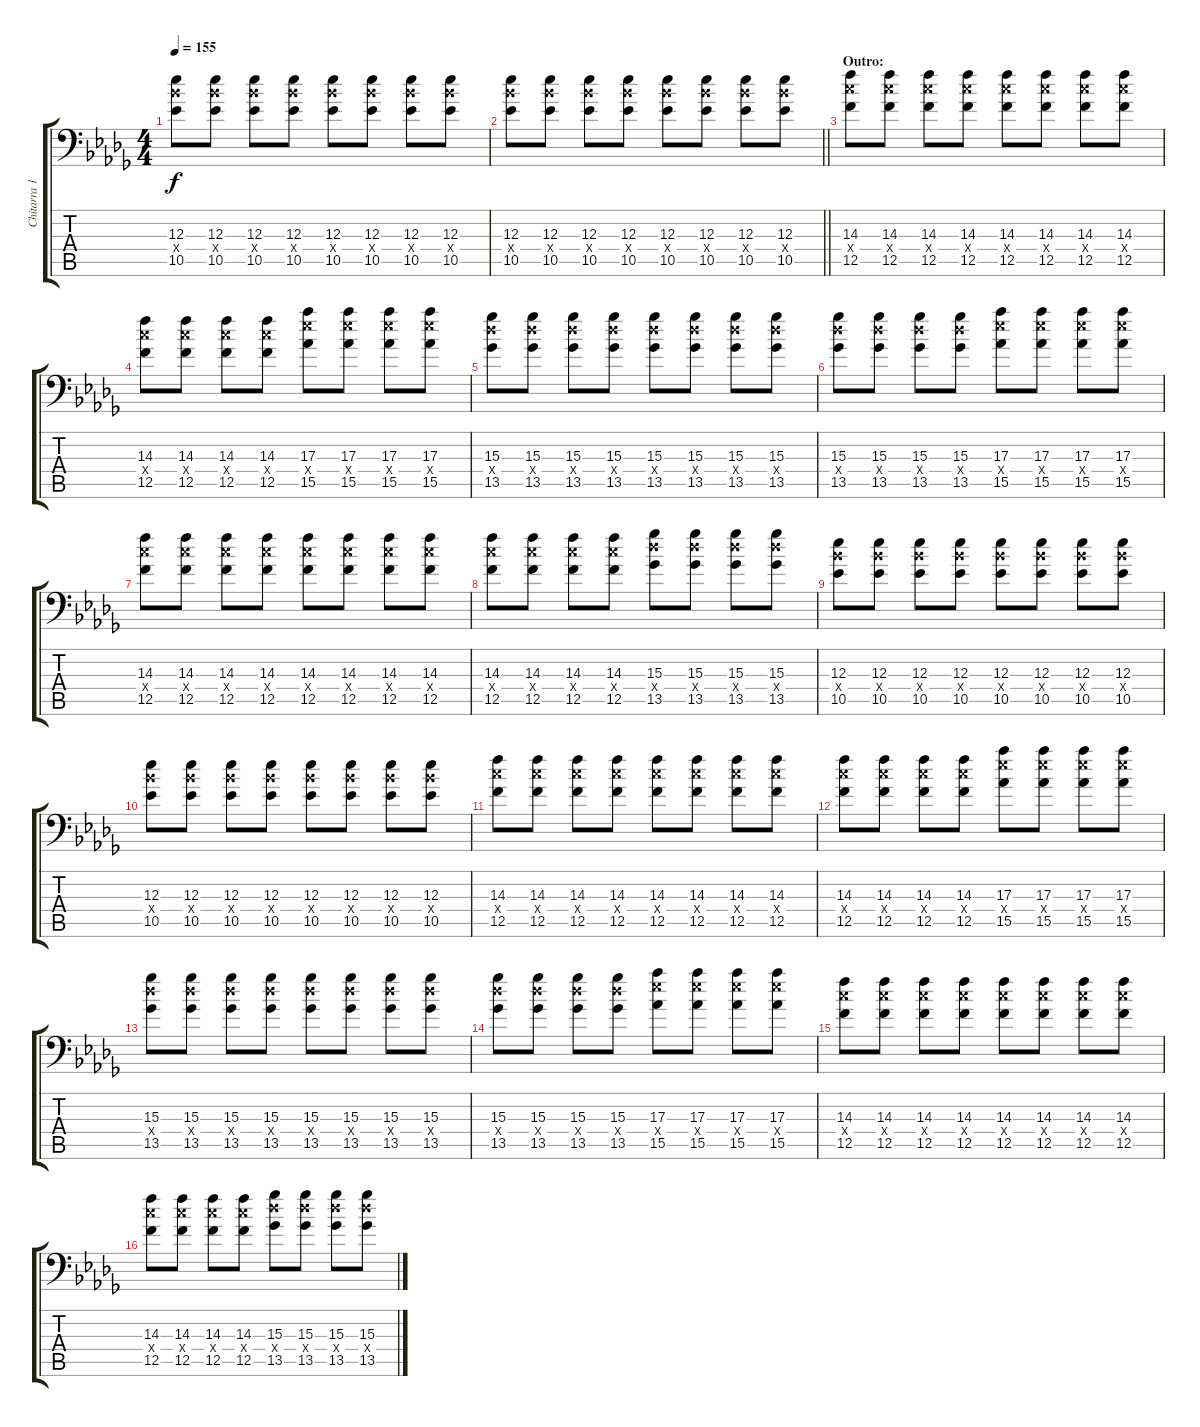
\track ("Chitarra 1" "Chitarra 1") {instrument overdrivenguitar}
\staff {score tabs}
\tuning (C4 G3 Eb3 Bb2 F2 Bb1) {hide}
\ts (4 4)
\tempo 155
\clef f4
\ks bbminor
(12.3 12.4{x} 10.5).8{dy f} (12.3 12.4{x} 10.5).8 (12.3 12.4{x} 10.5).8 (12.3 12.4{x} 10.5).8 (12.3 12.4{x} 10.5).8 (12.3 12.4{x} 10.5).8 (12.3 12.4{x} 10.5).8 (12.3 12.4{x} 10.5).8 |
\barLineRight lightlight
(12.3 12.4{x} 10.5).8 (12.3 12.4{x} 10.5).8 (12.3 12.4{x} 10.5).8 (12.3 12.4{x} 10.5).8 (12.3 12.4{x} 10.5).8 (12.3 12.4{x} 10.5).8 (12.3 12.4{x} 10.5).8 (12.3 12.4{x} 10.5).8 |
\section ("" "Outro:")
(14.3 14.4{x} 12.5).8 (14.3 14.4{x} 12.5).8 (14.3 14.4{x} 12.5).8 (14.3 14.4{x} 12.5).8 (14.3 14.4{x} 12.5).8 (14.3 14.4{x} 12.5).8 (14.3 14.4{x} 12.5).8 (14.3 14.4{x} 12.5).8 |
(14.3 14.4{x} 12.5).8 (14.3 14.4{x} 12.5).8 (14.3 14.4{x} 12.5).8 (14.3 14.4{x} 12.5).8 (17.3 17.4{x} 15.5).8 (17.3 17.4{x} 15.5).8 (17.3 17.4{x} 15.5).8 (17.3 17.4{x} 15.5).8 |
(15.3 15.4{x} 13.5).8 (15.3 15.4{x} 13.5).8 (15.3 15.4{x} 13.5).8 (15.3 15.4{x} 13.5).8 (15.3 15.4{x} 13.5).8 (15.3 15.4{x} 13.5).8 (15.3 15.4{x} 13.5).8 (15.3 15.4{x} 13.5).8 |
(15.3 15.4{x} 13.5).8 (15.3 15.4{x} 13.5).8 (15.3 15.4{x} 13.5).8 (15.3 15.4{x} 13.5).8 (17.3 17.4{x} 15.5).8 (17.3 17.4{x} 15.5).8 (17.3 17.4{x} 15.5).8 (17.3 17.4{x} 15.5).8 |
(14.3 14.4{x} 12.5).8 (14.3 14.4{x} 12.5).8 (14.3 14.4{x} 12.5).8 (14.3 14.4{x} 12.5).8 (14.3 14.4{x} 12.5).8 (14.3 14.4{x} 12.5).8 (14.3 14.4{x} 12.5).8 (14.3 14.4{x} 12.5).8 |
(14.3 14.4{x} 12.5).8 (14.3 14.4{x} 12.5).8 (14.3 14.4{x} 12.5).8 (14.3 14.4{x} 12.5).8 (15.3 15.4{x} 13.5).8 (15.3 15.4{x} 13.5).8 (15.3 15.4{x} 13.5).8 (15.3 15.4{x} 13.5).8 |
(12.3 12.4{x} 10.5).8 (12.3 12.4{x} 10.5).8 (12.3 12.4{x} 10.5).8 (12.3 12.4{x} 10.5).8 (12.3 12.4{x} 10.5).8 (12.3 12.4{x} 10.5).8 (12.3 12.4{x} 10.5).8 (12.3 12.4{x} 10.5).8 |
(12.3 12.4{x} 10.5).8 (12.3 12.4{x} 10.5).8 (12.3 12.4{x} 10.5).8 (12.3 12.4{x} 10.5).8 (12.3 12.4{x} 10.5).8 (12.3 12.4{x} 10.5).8 (12.3 12.4{x} 10.5).8 (12.3 12.4{x} 10.5).8 |
(14.3 14.4{x} 12.5).8 (14.3 14.4{x} 12.5).8 (14.3 14.4{x} 12.5).8 (14.3 14.4{x} 12.5).8 (14.3 14.4{x} 12.5).8 (14.3 14.4{x} 12.5).8 (14.3 14.4{x} 12.5).8 (14.3 14.4{x} 12.5).8 |
(14.3 14.4{x} 12.5).8 (14.3 14.4{x} 12.5).8 (14.3 14.4{x} 12.5).8 (14.3 14.4{x} 12.5).8 (17.3 17.4{x} 15.5).8 (17.3 17.4{x} 15.5).8 (17.3 17.4{x} 15.5).8 (17.3 17.4{x} 15.5).8 |
(15.3 15.4{x} 13.5).8 (15.3 15.4{x} 13.5).8 (15.3 15.4{x} 13.5).8 (15.3 15.4{x} 13.5).8 (15.3 15.4{x} 13.5).8 (15.3 15.4{x} 13.5).8 (15.3 15.4{x} 13.5).8 (15.3 15.4{x} 13.5).8 |
(15.3 15.4{x} 13.5).8 (15.3 15.4{x} 13.5).8 (15.3 15.4{x} 13.5).8 (15.3 15.4{x} 13.5).8 (17.3 17.4{x} 15.5).8 (17.3 17.4{x} 15.5).8 (17.3 17.4{x} 15.5).8 (17.3 17.4{x} 15.5).8 |
(14.3 14.4{x} 12.5).8 (14.3 14.4{x} 12.5).8 (14.3 14.4{x} 12.5).8 (14.3 14.4{x} 12.5).8 (14.3 14.4{x} 12.5).8 (14.3 14.4{x} 12.5).8 (14.3 14.4{x} 12.5).8 (14.3 14.4{x} 12.5).8 |
(14.3 14.4{x} 12.5).8 (14.3 14.4{x} 12.5).8 (14.3 14.4{x} 12.5).8 (14.3 14.4{x} 12.5).8 (15.3 15.4{x} 13.5).8 (15.3 15.4{x} 13.5).8 (15.3 15.4{x} 13.5).8 (15.3 15.4{x} 13.5).8
